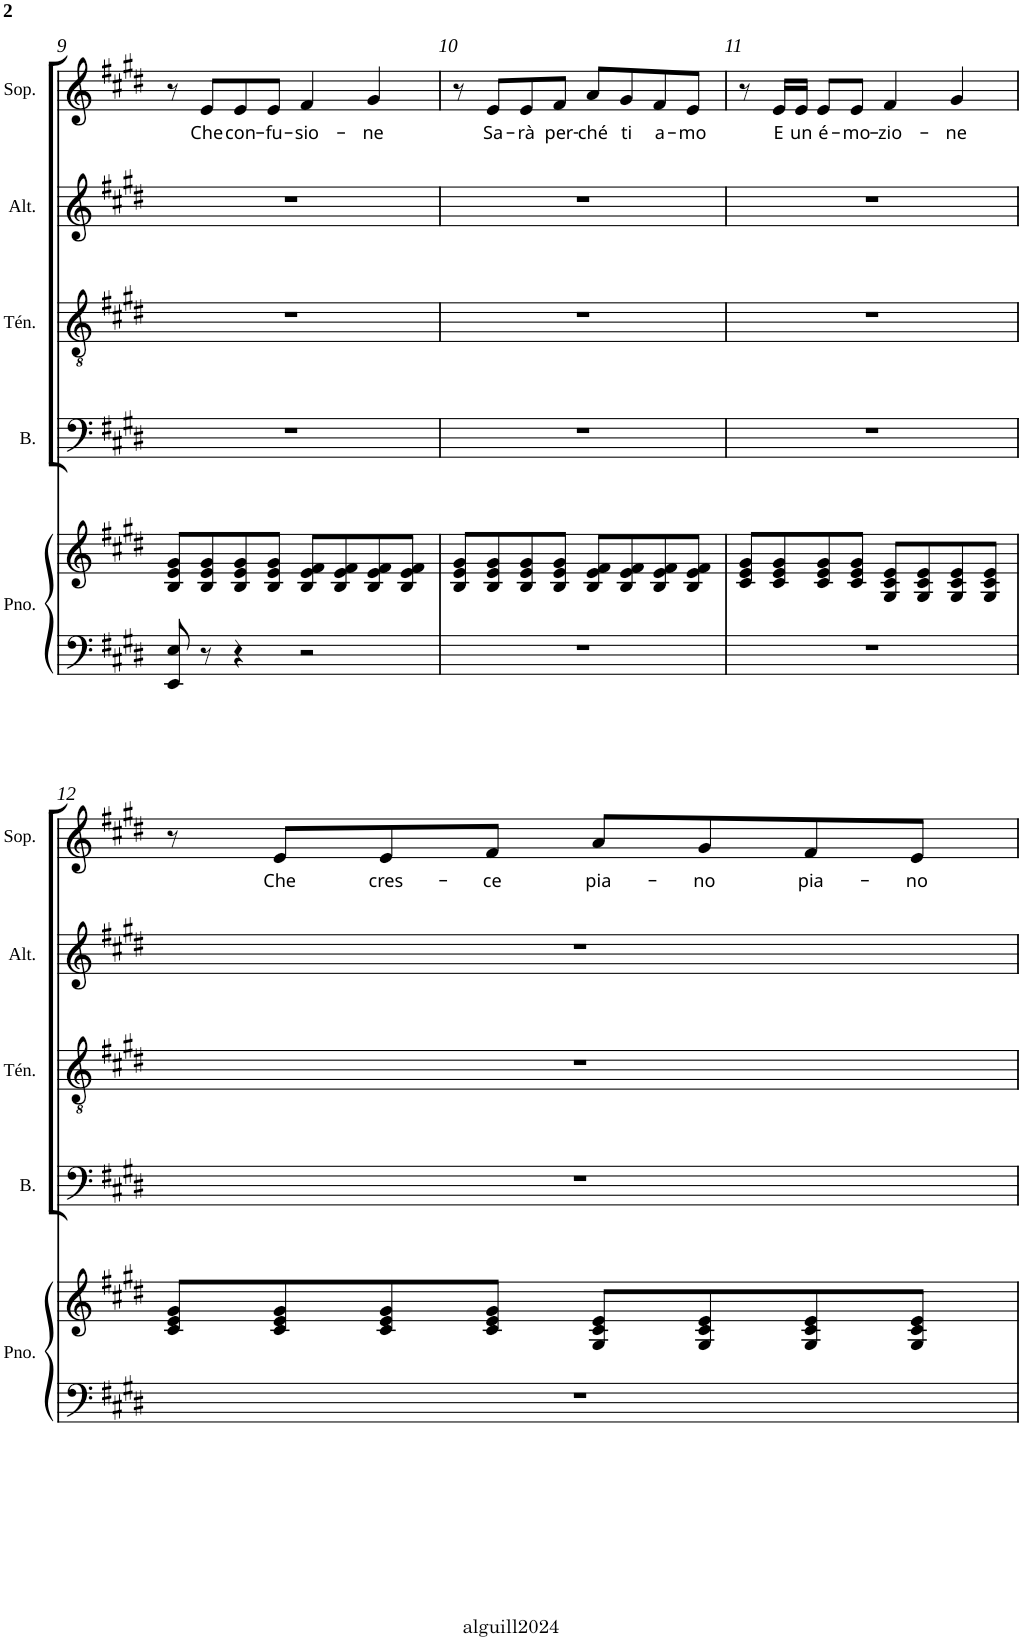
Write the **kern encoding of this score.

**kern	**kern	**kern	**kern	**kern	**kern	**text
*part5	*part5	*part4	*part3	*part2	*part1	*part1
*staff6	*staff5	*staff4	*staff3	*staff2	*staff1	*staff1
*I"Piano	*	*I"Basse	*I"Ténor	*I"Alto	*I"Soprano	*
*I'Pno.	*	*I'B.	*I'Tén.	*I'Alt.	*I'Sop.	*
!!LO:PB:g=z
*clefF4	*clefG2	*clefF4	*clefGv2	*clefG2	*clefG2	*
*k[f#c#g#d#]	*k[f#c#g#d#]	*k[f#c#g#d#]	*k[f#c#g#d#]	*k[f#c#g#d#]	*k[f#c#g#d#]	*
*E:	*E:	*E:	*E:	*E:	*E:	*
*M4/4	*M4/4	*M4/4	*M4/4	*M4/4	*M4/4	*
=9	=9	=9	=9	=9	=9	=9
8EE/ 8E/	8B/ 8e/ 8g#/L	1r	1r	1r	8r	.
!	!	!	!	!	!	!LO:LY:b
8r	8B/ 8e/ 8g#/	.	.	.	8e/L	Che
!	!	!	!	!	!	!LO:LY:b
4r	8B/ 8e/ 8g#/	.	.	.	8e/	con-
!	!	!	!	!	!	!LO:LY:b
.	8B/ 8e/ 8g#/J	.	.	.	8e/J	-fu-
!	!	!	!	!	!	!LO:LY:b
2r	8B/ 8e/ 8f#/L	.	.	.	4f#/	-sio-
.	8B/ 8e/ 8f#/	.	.	.	.	.
!	!	!	!	!	!	!LO:LY:b
.	8B/ 8e/ 8f#/	.	.	.	4g#/	-ne
.	8B/ 8e/ 8f#/J	.	.	.	.	.
=10	=10	=10	=10	=10	=10	=10
1r	8B/ 8e/ 8g#/L	1r	1r	1r	8r	.
!	!	!	!	!	!	!LO:LY:b
.	8B/ 8e/ 8g#/	.	.	.	8e/L	Sa-
!	!	!	!	!	!	!LO:LY:b
.	8B/ 8e/ 8g#/	.	.	.	8e/	-rà
!	!	!	!	!	!	!LO:LY:b
.	8B/ 8e/ 8g#/J	.	.	.	8f#/J	per-
!	!	!	!	!	!	!LO:LY:b
.	8B/ 8e/ 8f#/L	.	.	.	8a/L	-ché
!	!	!	!	!	!	!LO:LY:b
.	8B/ 8e/ 8f#/	.	.	.	8g#/	ti
!	!	!	!	!	!	!LO:LY:b
.	8B/ 8e/ 8f#/	.	.	.	8f#/	a-
!	!	!	!	!	!	!LO:LY:b
.	8B/ 8e/ 8f#/J	.	.	.	8e/J	-mo
=11	=11	=11	=11	=11	=11	=11
1r	8c#/ 8e/ 8g#/L	1r	1r	1r	8r	.
!	!	!	!	!	!	!LO:LY:b
.	8c#/ 8e/ 8g#/	.	.	.	16e/LL	E
!	!	!	!	!	!	!LO:LY:b
.	.	.	.	.	16e/JJ	un
!	!	!	!	!	!	!LO:LY:b
.	8c#/ 8e/ 8g#/	.	.	.	8e/L	é-
!	!	!	!	!	!	!LO:LY:b
.	8c#/ 8e/ 8g#/J	.	.	.	8e/J	-mo-
!	!	!	!	!	!	!LO:LY:b
.	8G#/ 8c#/ 8e/L	.	.	.	4f#/	-zio-
.	8G#/ 8c#/ 8e/	.	.	.	.	.
!	!	!	!	!	!	!LO:LY:b
.	8G#/ 8c#/ 8e/	.	.	.	4g#/	-ne
.	8G#/ 8c#/ 8e/J	.	.	.	.	.
!!LO:LB:g=z
=12	=12	=12	=12	=12	=12	=12
1r	8c#/ 8e/ 8g#/L	1r	1r	1r	8r	.
!	!	!	!	!	!	!LO:LY:b
.	8c#/ 8e/ 8g#/	.	.	.	8e/L	Che
!	!	!	!	!	!	!LO:LY:b
.	8c#/ 8e/ 8g#/	.	.	.	8e/	cres-
!	!	!	!	!	!	!LO:LY:b
.	8c#/ 8e/ 8g#/J	.	.	.	8f#/J	-ce
!	!	!	!	!	!	!LO:LY:b
.	8G#/ 8c#/ 8e/L	.	.	.	8a/L	pia-
!	!	!	!	!	!	!LO:LY:b
.	8G#/ 8c#/ 8e/	.	.	.	8g#/	-no
!	!	!	!	!	!	!LO:LY:b
.	8G#/ 8c#/ 8e/	.	.	.	8f#/	pia-
!	!	!	!	!	!	!LO:LY:b
.	8G#/ 8c#/ 8e/J	.	.	.	8e/J	-no
=	=	=	=	=	=	=
*-	*-	*-	*-	*-	*-	*-
